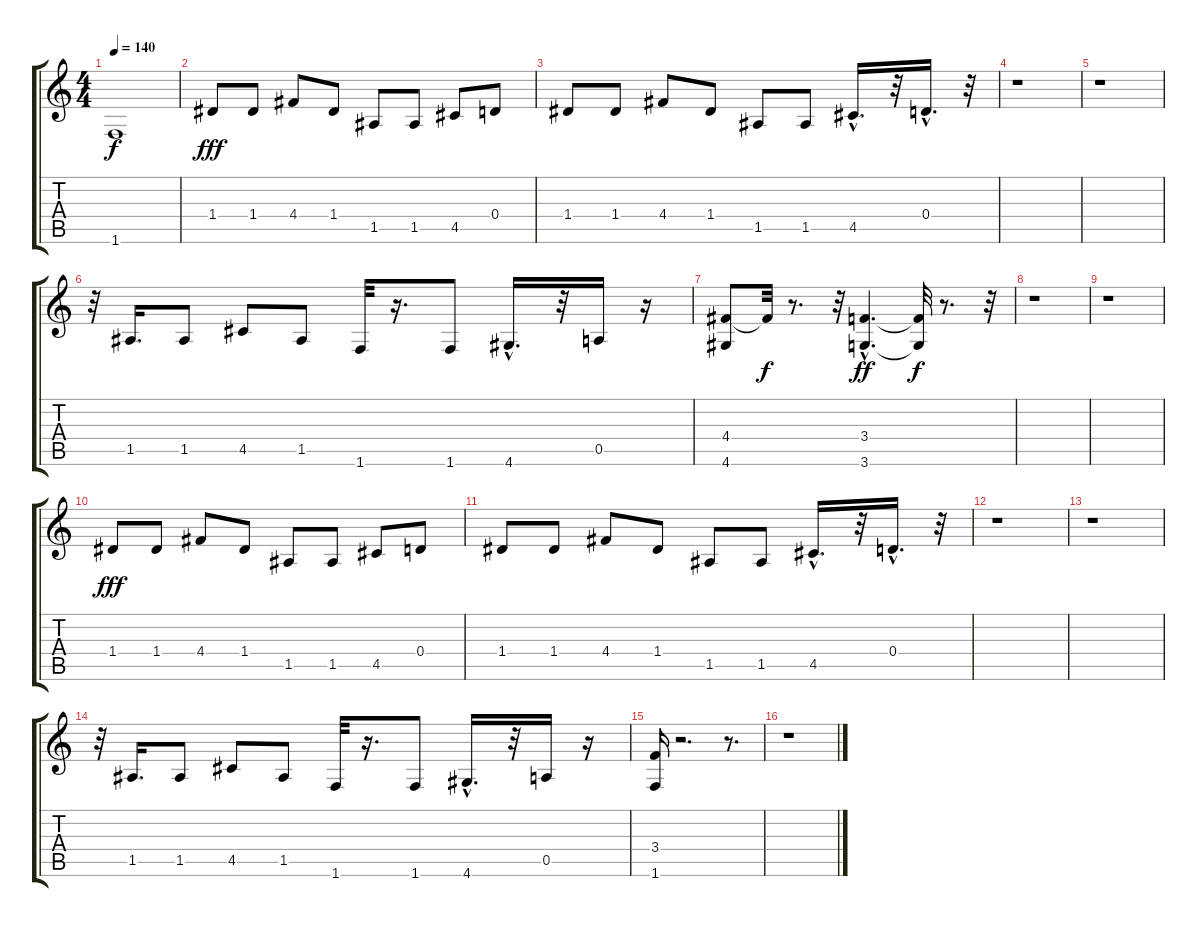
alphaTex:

\track "" {instrument electricguitarclean}
\staff {score tabs}
\tuning (E4 B3 G3 D3 A2 E2) {hide}
\ts (4 4)
\tempo 140
\clef g2
\ks c
1.6{t}.1{dy f} |
1.4.8{dy fff balance 8} 1.4.8 4.4.8 1.4.8 1.5.8 1.5.8 4.5.8 0.4.8 |
1.4.8 1.4.8 4.4.8 1.4.8 1.5.8 1.5.8 4.5{hac}.16{d} r.32 0.4{hac}.16{d} r.32 |
r.1 |
r.1 |
r.32 1.5.16{d} 1.5.8 4.5.8 1.5.8 1.6.32 r.16{d} 1.6.8 4.6{hac}.16{d} r.32 0.5.16 r.16 |
(4.4 4.6).8 4.4{t}.32{dy f} r.8{d} r.32 (3.4{hac} 3.6{hac}).4{d dy ff} (3.4{t} 3.6{t}).32{dy f} r.8{d} r.32 |
r.1 |
r.1 |
1.4.8{dy fff balance 8} 1.4.8 4.4.8 1.4.8 1.5.8 1.5.8 4.5.8 0.4.8 |
1.4.8 1.4.8 4.4.8 1.4.8 1.5.8 1.5.8 4.5{hac}.16{d} r.32 0.4{hac}.16{d} r.32 |
r.1 |
r.1 |
r.32 1.5.16{d} 1.5.8 4.5.8 1.5.8 1.6.32 r.16{d} 1.6.8 4.6{hac}.16{d} r.32 0.5.16 r.16 |
(3.4 1.6).16 r.2{d} r.8{d} |
r.1
